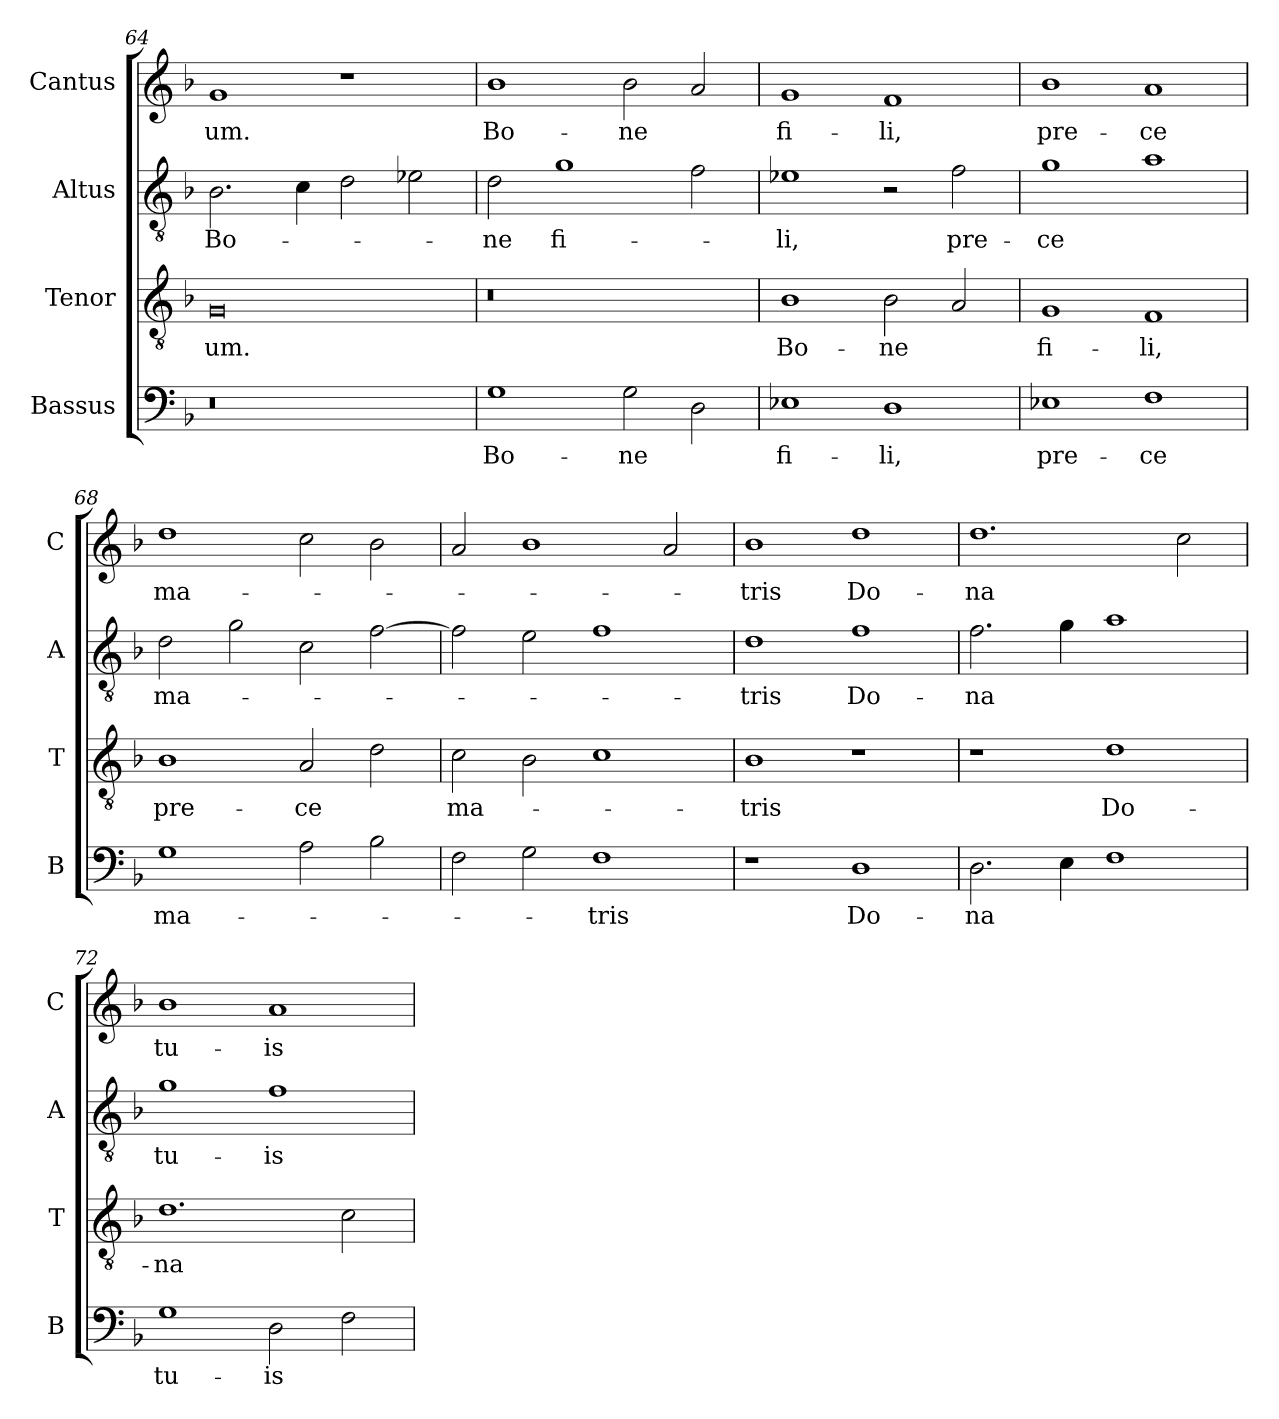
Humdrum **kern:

**kern	**text	**kern	**text	**kern	**text	**kern	**text
*part4	*part4	*part3	*part3	*part2	*part2	*part1	*part1
*staff4	*staff4	*staff3	*staff3	*staff2	*staff2	*staff1	*staff1
*I"Bassus	*	*I"Tenor	*	*I"Altus	*	*I"Cantus	*
*I'B	*	*I'T	*	*I'A	*	*I'C	*
*clefF4	*	*clefGv2	*	*clefGv2	*	*clefG2	*
*k[b-]	*	*k[b-]	*	*k[b-]	*	*k[b-]	*
*F:	*	*F:	*	*F:	*	*F:	*
=64	=64	=64	=64	=64	=64	=64	=64
0r	.	0G/	-um.	2.B-\	Bo-	1g/	-um.
.	.	.	.	4c\	.	.	.
.	.	.	.	2d\	.	1r	.
.	.	.	.	2e-X\	.	.	.
=65	=65	=65	=65	=65	=65	=65	=65
1G\	Bo-	0r	.	2d\	-ne	1b-\	Bo-
.	.	.	.	1g\	fi-	.	.
2G\	-ne	.	.	.	.	2b-\	-ne
2D\	.	.	.	2f\	.	2a/	.
=66	=66	=66	=66	=66	=66	=66	=66
1E-X\	fi-	1B-\	Bo-	1e-X\	-li,	1g/	fi-
1D\	-li,	2B-\	-ne	2r	.	1f/	-li,
.	.	2A/	.	2f\	pre-	.	.
=67	=67	=67	=67	=67	=67	=67	=67
1E-X\	pre-	1G/	fi-	1g\	-ce	1b-\	pre-
1F\	-ce	1F/	-li,	1a\	.	1a/	-ce
!!LO:PB:g=z
=68	=68	=68	=68	=68	=68	=68	=68
1G\	ma-	1B-\	pre-	2d\	ma-	1dd\	ma-
.	.	.	.	2g\	.	.	.
2A\	.	2A/	-ce	2c\	.	2cc\	.
2B-\	.	2d\	.	[2f\	.	2b-\	.
=69	=69	=69	=69	=69	=69	=69	=69
2F\	.	2c\	ma-	2f\]	.	2a/	.
2G\	.	2B-\	.	2e\	.	1b-\	.
1F\	-tris	1c\	.	1f\	.	.	.
.	.	.	.	.	.	2a/	.
=70	=70	=70	=70	=70	=70	=70	=70
1r	.	1B-\	-tris	1d\	-tris	1b-\	-tris
1D\	Do-	1r	.	1f\	Do-	1dd\	Do-
=71	=71	=71	=71	=71	=71	=71	=71
2.D\	-na	1r	.	2.f\	-na	1.dd\	-na
4E\	.	.	.	4g\	.	.	.
1F\	.	1d\	Do-	1a\	.	.	.
.	.	.	.	.	.	2cc\	.
=72	=72	=72	=72	=72	=72	=72	=72
1G\	tu-	1.d\	-na	1g\	tu-	1b-\	tu-
2D\	-is	.	.	1f\	-is	1a/	-is
2F\	.	2c\	.	.	.	.	.
=	=	=	=	=	=	=	=
*-	*-	*-	*-	*-	*-	*-	*-
